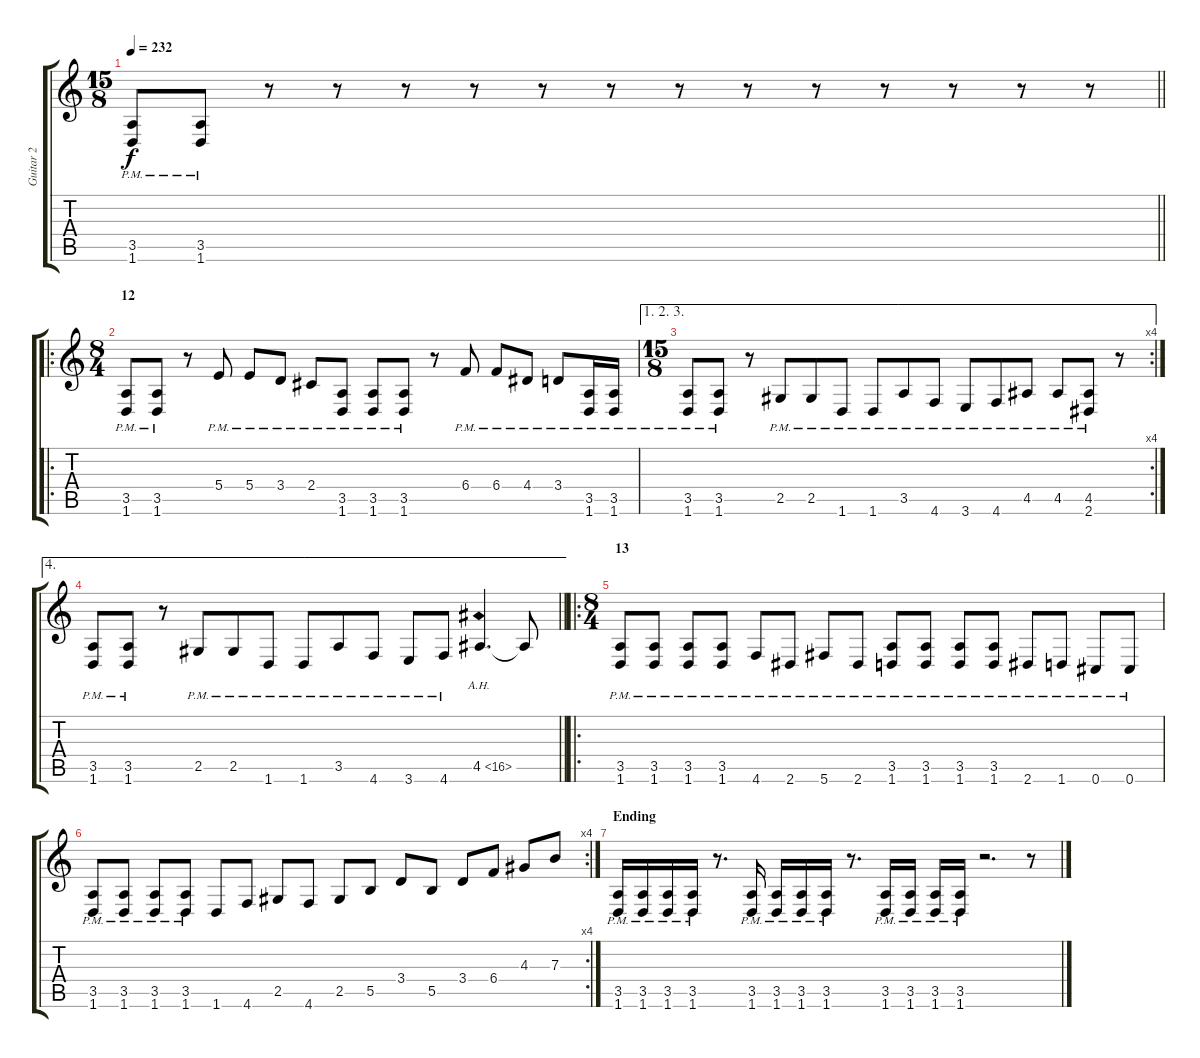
\track ("Guitar 2" "Guitar 2") {instrument distortionguitar}
\staff {score tabs}
\tuning (Db4 Ab3 E3 B2 Gb2 Db2) {hide}
\ts (15 8)
\tempo 232
\clef g2
\barLineRight lightlight
\ks c
(3.5{pm} 1.6{pm}).8{dy f} (3.5{pm} 1.6{pm}).8 r.8 r.8 r.8 r.8 r.8 r.8 r.8 r.8 r.8 r.8 r.8 r.8 r.8 |
\ro
\ts (8 4)
\section ("" "12")
(3.5{pm} 1.6{pm}).8 (3.5{pm} 1.6{pm}).8 r.8 5.4{pm}.8 5.4{pm}.8 3.4{pm}.8 2.4{pm}.8 (3.5{pm} 1.6{pm}).8 (3.5{pm} 1.6{pm}).8 (3.5{pm} 1.6{pm}).8 r.8 6.4{pm}.8 6.4{pm}.8 4.4{pm}.8 3.4{pm}.8 (3.5{pm} 1.6{pm}).16 (3.5{pm} 1.6{pm}).16 |
\ae (1 2 3)
\rc 4
\ts (15 8)
(3.5{pm} 1.6{pm}).8 (3.5{pm} 1.6{pm}).8 r.8 2.5{pm}.8 2.5{pm}.8 1.6{pm}.8 1.6{pm}.8 3.5{pm}.8 4.6{pm}.8 3.6{pm}.8 4.6{pm}.8 4.5{pm}.8 4.5{pm}.8 (4.5{pm} 2.6{pm}).8 r.8 |
\ae 4
\barLineRight lightlight
(3.5{pm} 1.6{pm}).8 (3.5{pm} 1.6{pm}).8 r.8 2.5{pm}.8 2.5{pm}.8 1.6{pm}.8 1.6{pm}.8 3.5{pm}.8 4.6{pm}.8 3.6{pm}.8 4.6{pm}.8 4.5{ah 12}.4{d instrument guitarharmonics} 4.5{t}.8 |
\ro
\ts (8 4)
\section ("" "13")
(3.5{pm} 1.6{pm}).8{instrument distortionguitar} (3.5{pm} 1.6{pm}).8 (3.5{pm} 1.6{pm}).8 (3.5{pm} 1.6{pm}).8 4.6{pm}.8 2.6{pm}.8 5.6{pm}.8 2.6{pm}.8 (3.5{pm} 1.6{pm}).8 (3.5{pm} 1.6{pm}).8 (3.5{pm} 1.6{pm}).8 (3.5{pm} 1.6{pm}).8 2.6{pm}.8 1.6{pm}.8 0.6{pm}.8 0.6{pm}.8 |
\rc 4
(3.5{pm} 1.6{pm}).8 (3.5{pm} 1.6{pm}).8 (3.5{pm} 1.6{pm}).8 (3.5{pm} 1.6{pm}).8 1.6.8 4.6.8 2.5.8 4.6.8 2.5.8 5.5.8 3.4.8 5.5.8 3.4.8 6.4.8 4.3.8 7.3.8 |
\section ("" "Ending")
(3.5{pm} 1.6{pm}).16 (3.5{pm} 1.6{pm}).16 (3.5{pm} 1.6{pm}).16 (3.5{pm} 1.6{pm}).16 r.8{d} (3.5{pm} 1.6{pm}).16 (3.5{pm} 1.6{pm}).16 (3.5{pm} 1.6{pm}).16 (3.5{pm} 1.6{pm}).16 r.8{d} (3.5{pm} 1.6{pm}).16 (3.5{pm} 1.6{pm}).16 (3.5{pm} 1.6{pm}).16 (3.5{pm} 1.6{pm}).16 r.2{d} r.8
